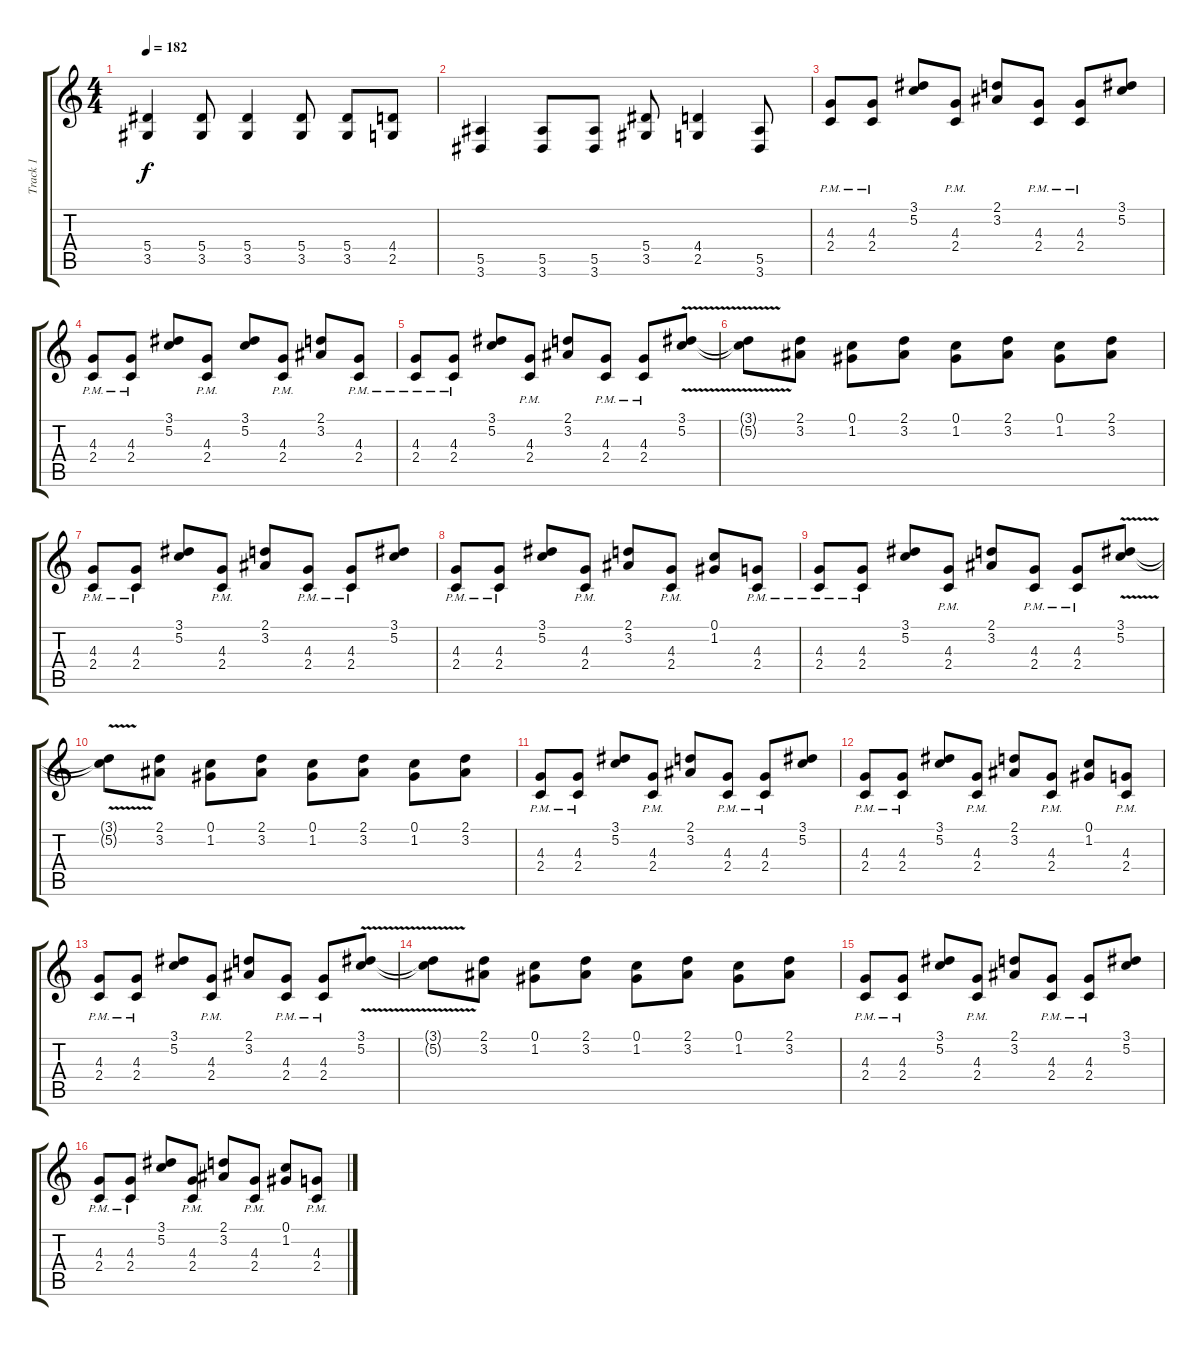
\track ("Track 1" "Track 1") {instrument distortionguitar}
\staff {score tabs}
\tuning (C4 G3 Eb3 Bb2 F2 C2) {hide}
\ts (4 4)
\tempo 182
\clef g2
\ks c
(5.4 3.5).4{dy f} (5.4 3.5).8 (5.4 3.5).4 (5.4 3.5).8 (5.4 3.5).8 (4.4 2.5).8 |
(5.5 3.6).4 (5.5 3.6).8 (5.5 3.6).8 (5.4 3.5).8 (4.4 2.5).4 (5.5 3.6).8 |
(4.3{pm} 2.4{pm}).8{balance 0} (4.3{pm} 2.4{pm}).8 (3.1 5.2).8 (4.3{pm} 2.4{pm}).8 (2.1 3.2).8 (4.3{pm} 2.4{pm}).8 (4.3{pm} 2.4{pm}).8 (3.1 5.2).8 |
(4.3{pm} 2.4{pm}).8 (4.3{pm} 2.4{pm}).8 (3.1 5.2).8 (4.3{pm} 2.4{pm}).8 (3.1 5.2).8 (4.3{pm} 2.4{pm}).8 (2.1 3.2).8 (4.3{pm} 2.4{pm}).8 |
(4.3{pm} 2.4{pm}).8 (4.3{pm} 2.4{pm}).8 (3.1 5.2).8 (4.3{pm} 2.4{pm}).8 (2.1 3.2).8 (4.3{pm} 2.4{pm}).8 (4.3{pm} 2.4{pm}).8 (3.1{v} 5.2{v}).8 |
(3.1{t} 5.2{t}).8 (2.1 3.2).8 (0.1 1.2).8 (2.1 3.2).8 (0.1 1.2).8 (2.1 3.2).8 (0.1 1.2).8 (2.1 3.2).8 |
(4.3{pm} 2.4{pm}).8{balance 0} (4.3{pm} 2.4{pm}).8 (3.1 5.2).8 (4.3{pm} 2.4{pm}).8 (2.1 3.2).8 (4.3{pm} 2.4{pm}).8 (4.3{pm} 2.4{pm}).8 (3.1 5.2).8 |
(4.3{pm} 2.4{pm}).8 (4.3{pm} 2.4{pm}).8 (3.1 5.2).8 (4.3{pm} 2.4{pm}).8 (2.1 3.2).8 (4.3{pm} 2.4{pm}).8 (0.1 1.2).8 (4.3{pm} 2.4{pm}).8 |
(4.3{pm} 2.4{pm}).8 (4.3{pm} 2.4{pm}).8 (3.1 5.2).8 (4.3{pm} 2.4{pm}).8 (2.1 3.2).8 (4.3{pm} 2.4{pm}).8 (4.3{pm} 2.4{pm}).8 (3.1{v} 5.2{v}).8 |
(3.1{t} 5.2{t}).8 (2.1 3.2).8 (0.1 1.2).8 (2.1 3.2).8 (0.1 1.2).8 (2.1 3.2).8 (0.1 1.2).8 (2.1 3.2).8 |
(4.3{pm} 2.4{pm}).8{balance 0} (4.3{pm} 2.4{pm}).8 (3.1 5.2).8 (4.3{pm} 2.4{pm}).8 (2.1 3.2).8 (4.3{pm} 2.4{pm}).8 (4.3{pm} 2.4{pm}).8 (3.1 5.2).8 |
(4.3{pm} 2.4{pm}).8 (4.3{pm} 2.4{pm}).8 (3.1 5.2).8 (4.3{pm} 2.4{pm}).8 (2.1 3.2).8 (4.3{pm} 2.4{pm}).8 (0.1 1.2).8 (4.3{pm} 2.4{pm}).8 |
(4.3{pm} 2.4{pm}).8 (4.3{pm} 2.4{pm}).8 (3.1 5.2).8 (4.3{pm} 2.4{pm}).8 (2.1 3.2).8 (4.3{pm} 2.4{pm}).8 (4.3{pm} 2.4{pm}).8 (3.1{v} 5.2{v}).8 |
(3.1{t} 5.2{t}).8 (2.1 3.2).8 (0.1 1.2).8 (2.1 3.2).8 (0.1 1.2).8 (2.1 3.2).8 (0.1 1.2).8 (2.1 3.2).8 |
(4.3{pm} 2.4{pm}).8{balance 0} (4.3{pm} 2.4{pm}).8 (3.1 5.2).8 (4.3{pm} 2.4{pm}).8 (2.1 3.2).8 (4.3{pm} 2.4{pm}).8 (4.3{pm} 2.4{pm}).8 (3.1 5.2).8 |
(4.3{pm} 2.4{pm}).8 (4.3{pm} 2.4{pm}).8 (3.1 5.2).8 (4.3{pm} 2.4{pm}).8 (2.1 3.2).8 (4.3{pm} 2.4{pm}).8 (0.1 1.2).8 (4.3{pm} 2.4{pm}).8
